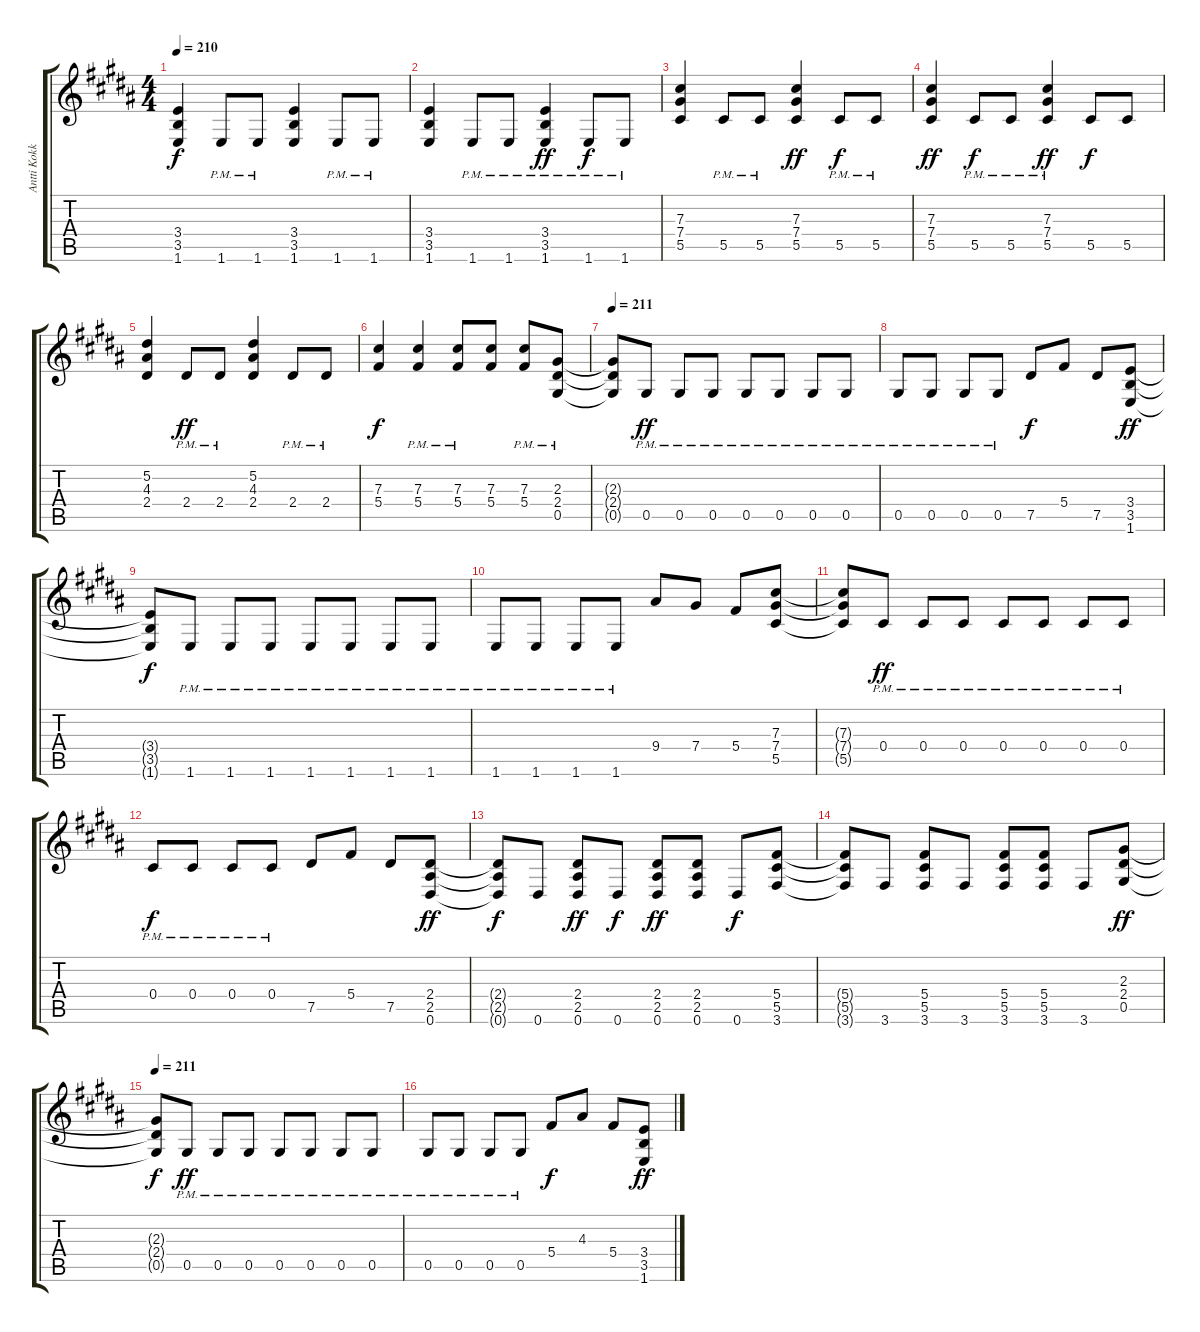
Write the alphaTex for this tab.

\track ("Antti Kokko" "Antti Kokk") {instrument distortionguitar}
\staff {score tabs}
\tuning (Eb4 Bb3 Gb3 Db3 Ab2 Eb2) {hide}
\ts (4 4)
\tempo 210
\clef g2
\ks g#minor
(3.4 3.5 1.6).4{dy f} 1.6{pm}.8 1.6{pm}.8 (3.4 3.5 1.6).4 1.6{pm}.8 1.6{pm}.8 |
(3.4 3.5 1.6).4 1.6{pm}.8 1.6{pm}.8 (3.4{pm} 3.5 1.6).4{dy ff} 1.6{pm}.8{dy f} 1.6{pm}.8 |
(7.3 7.4 5.5).4 5.5{pm}.8 5.5{pm}.8 (7.3 7.4 5.5).4{dy ff} 5.5{pm}.8{dy f} 5.5{pm}.8 |
(7.3 7.4 5.5).4{dy ff} 5.5{pm}.8{dy f} 5.5{pm}.8 (7.3 7.4{pm} 5.5).4{dy ff} 5.5.8{dy f} 5.5.8 |
(5.2 4.3 2.4).4 2.4{pm}.8{dy ff} 2.4{pm}.8 (5.2 4.3 2.4).4 2.4{pm}.8 2.4{pm}.8 |
(7.3 5.4).4{dy f} (7.3 5.4{pm}).4 (7.3 5.4{pm}).8 (7.3 5.4).8 (7.3 5.4{pm}).8 (2.3 2.4{pm} 0.5).8 |
\tempo 211
(2.3{t} 2.4{t} 0.5{t}).8 0.5{pm}.8{dy ff} 0.5{pm}.8 0.5{pm}.8 0.5{pm}.8 0.5{pm}.8 0.5{pm}.8 0.5{pm}.8 |
0.5{pm}.8 0.5{pm}.8 0.5{pm}.8 0.5{pm}.8 7.5.8{dy f} 5.4.8 7.5.8 (3.4 3.5 1.6).8{dy ff} |
(3.4{t} 3.5{t} 1.6{t}).8{dy f} 1.6{pm}.8 1.6{pm}.8 1.6{pm}.8 1.6{pm}.8 1.6{pm}.8 1.6{pm}.8 1.6{pm}.8 |
1.6{pm}.8 1.6{pm}.8 1.6{pm}.8 1.6{pm}.8 9.4.8 7.4.8 5.4.8 (7.3 7.4 5.5).8 |
(7.3{t} 7.4{t} 5.5{t}).8 0.4{pm}.8{dy ff} 0.4{pm}.8 0.4{pm}.8 0.4{pm}.8 0.4{pm}.8 0.4{pm}.8 0.4{pm}.8 |
0.4{pm}.8{dy f} 0.4{pm}.8 0.4{pm}.8 0.4{pm}.8 7.5.8 5.4.8 7.5.8 (2.4 2.5 0.6).8{dy ff} |
(2.4{t} 2.5{t} 0.6{t}).8{dy f} 0.6.8 (2.4 2.5 0.6).8{dy ff} 0.6.8{dy f} (2.4 2.5 0.6).8{dy ff} (2.4 2.5 0.6).8 0.6.8{dy f} (5.4 5.5 3.6).8 |
(5.4{t} 5.5{t} 3.6{t}).8 3.6.8 (5.4 5.5 3.6).8 3.6.8 (5.4 5.5 3.6).8 (5.4 5.5 3.6).8 3.6.8 (2.3 2.4 0.5).8{dy ff} |
\tempo 211
(2.3{t} 2.4{t} 0.5{t}).8{dy f} 0.5{pm}.8{dy ff} 0.5{pm}.8 0.5{pm}.8 0.5{pm}.8 0.5{pm}.8 0.5{pm}.8 0.5{pm}.8 |
0.5{pm}.8 0.5{pm}.8 0.5{pm}.8 0.5{pm}.8 5.4.8{dy f} 4.3.8 5.4.8 (3.4 3.5 1.6).8{dy ff}
